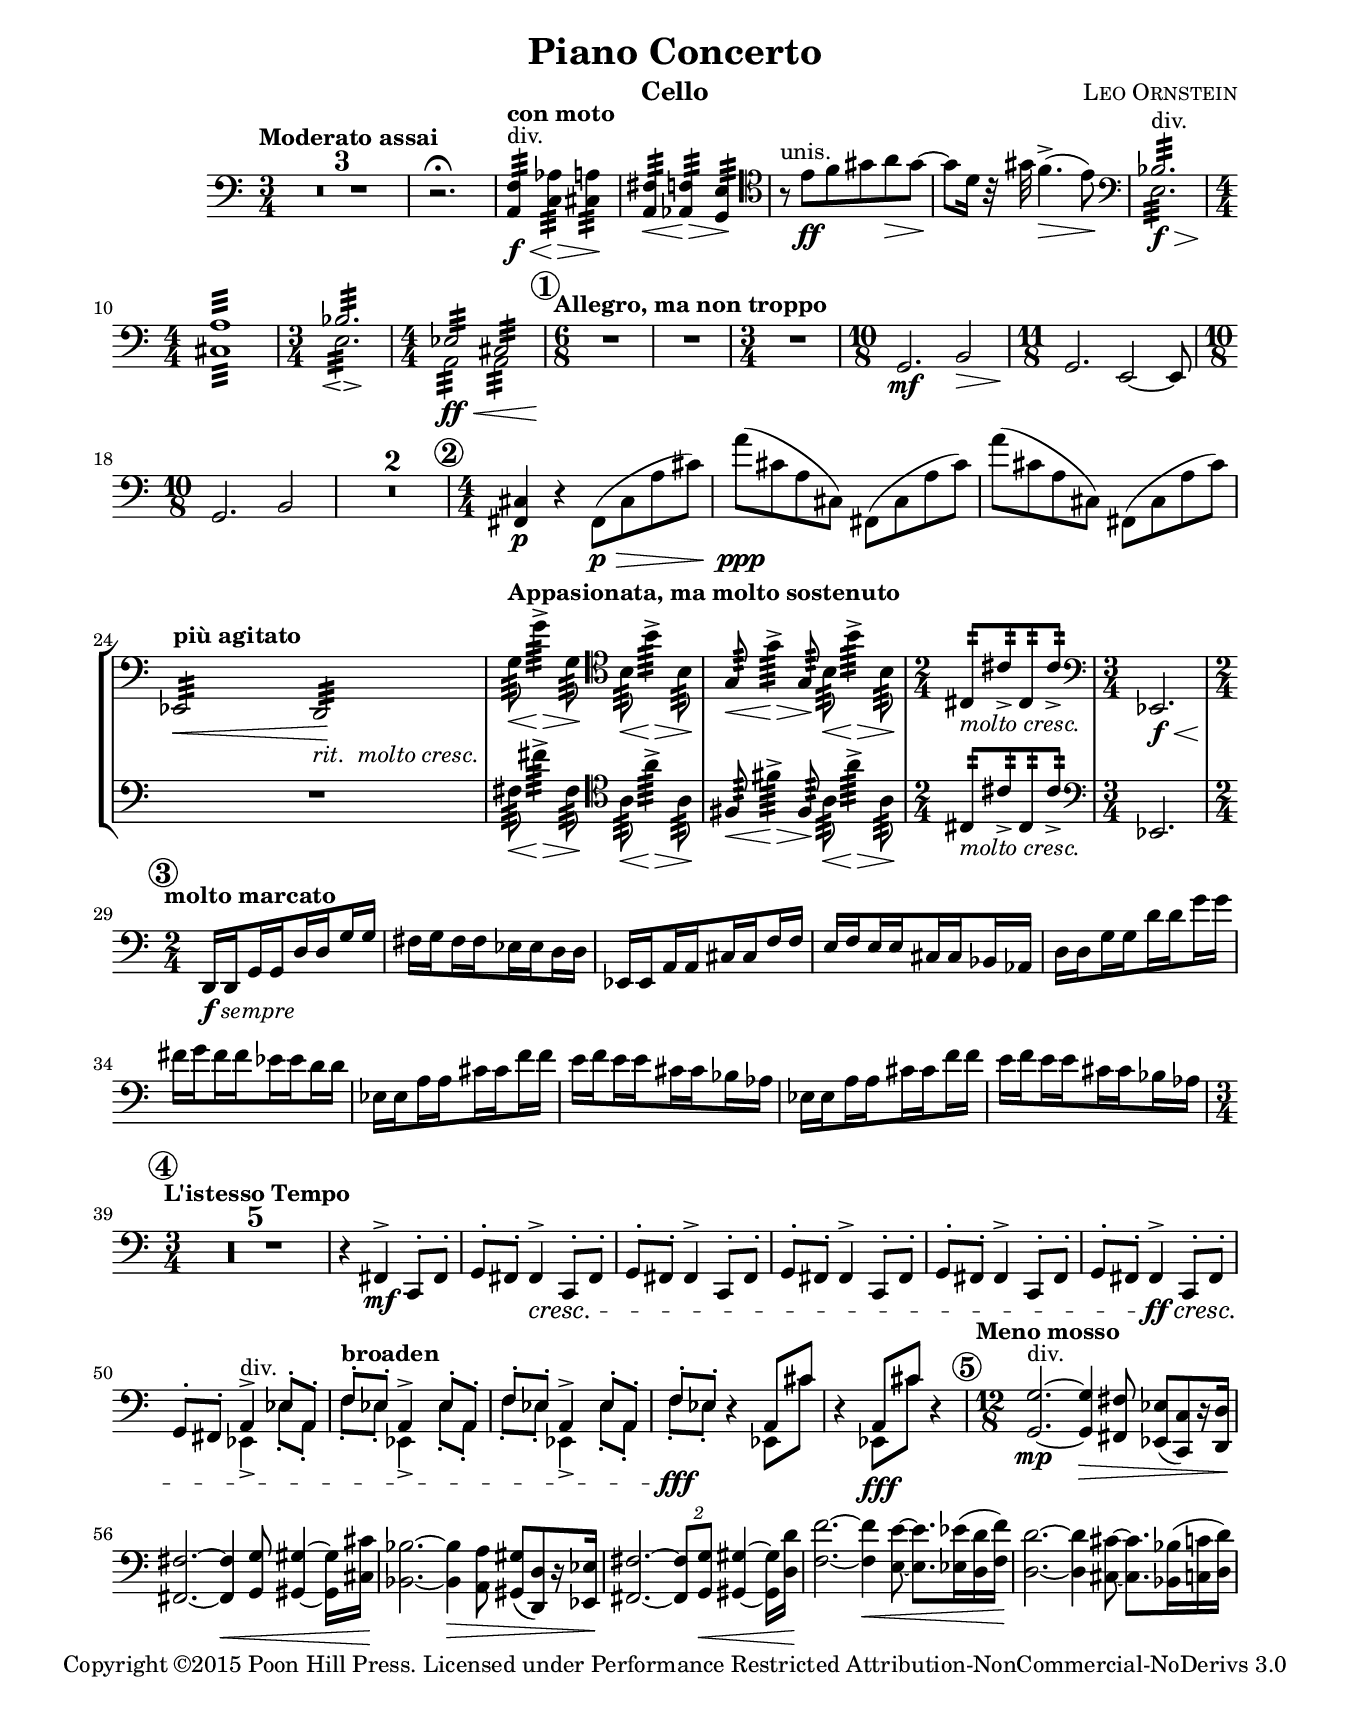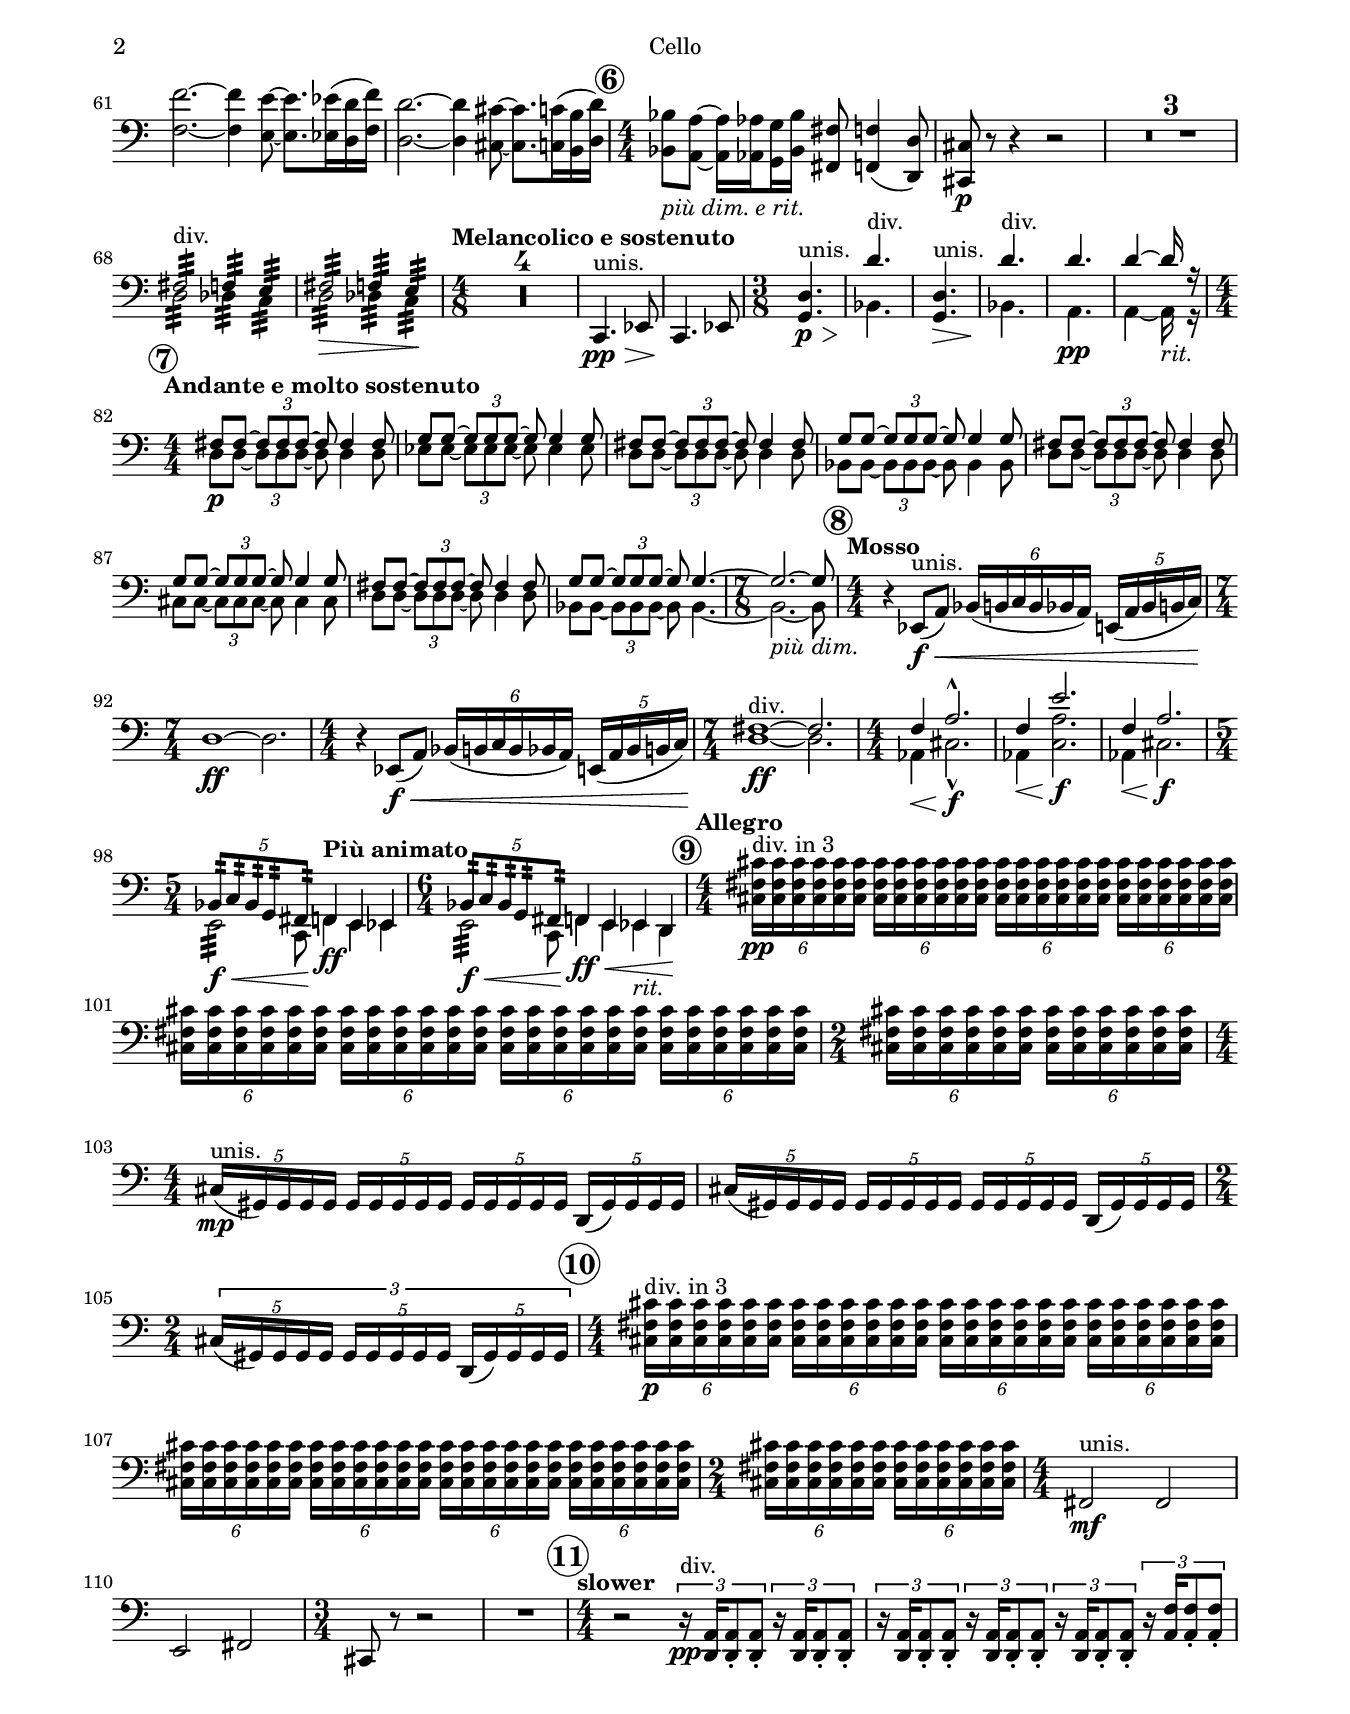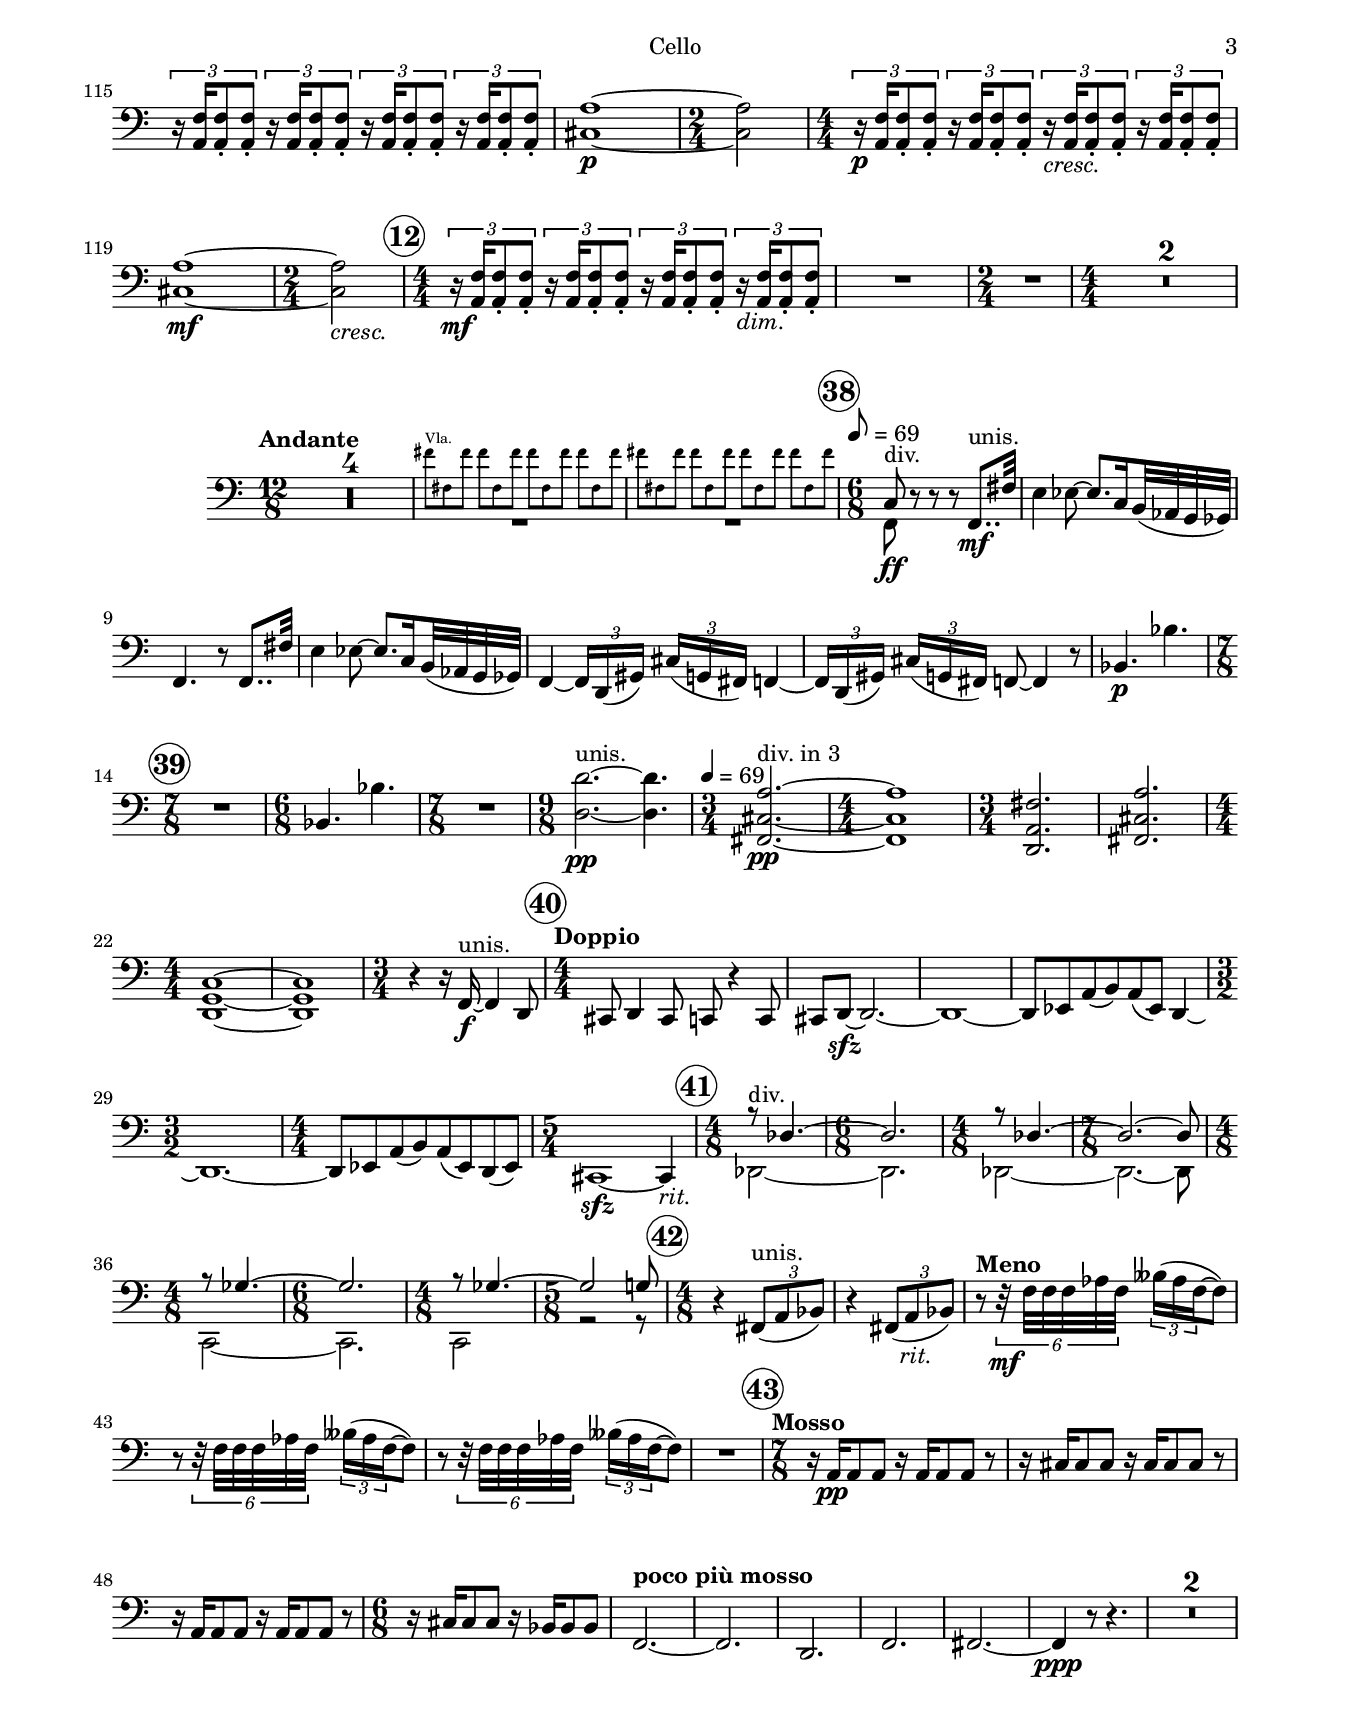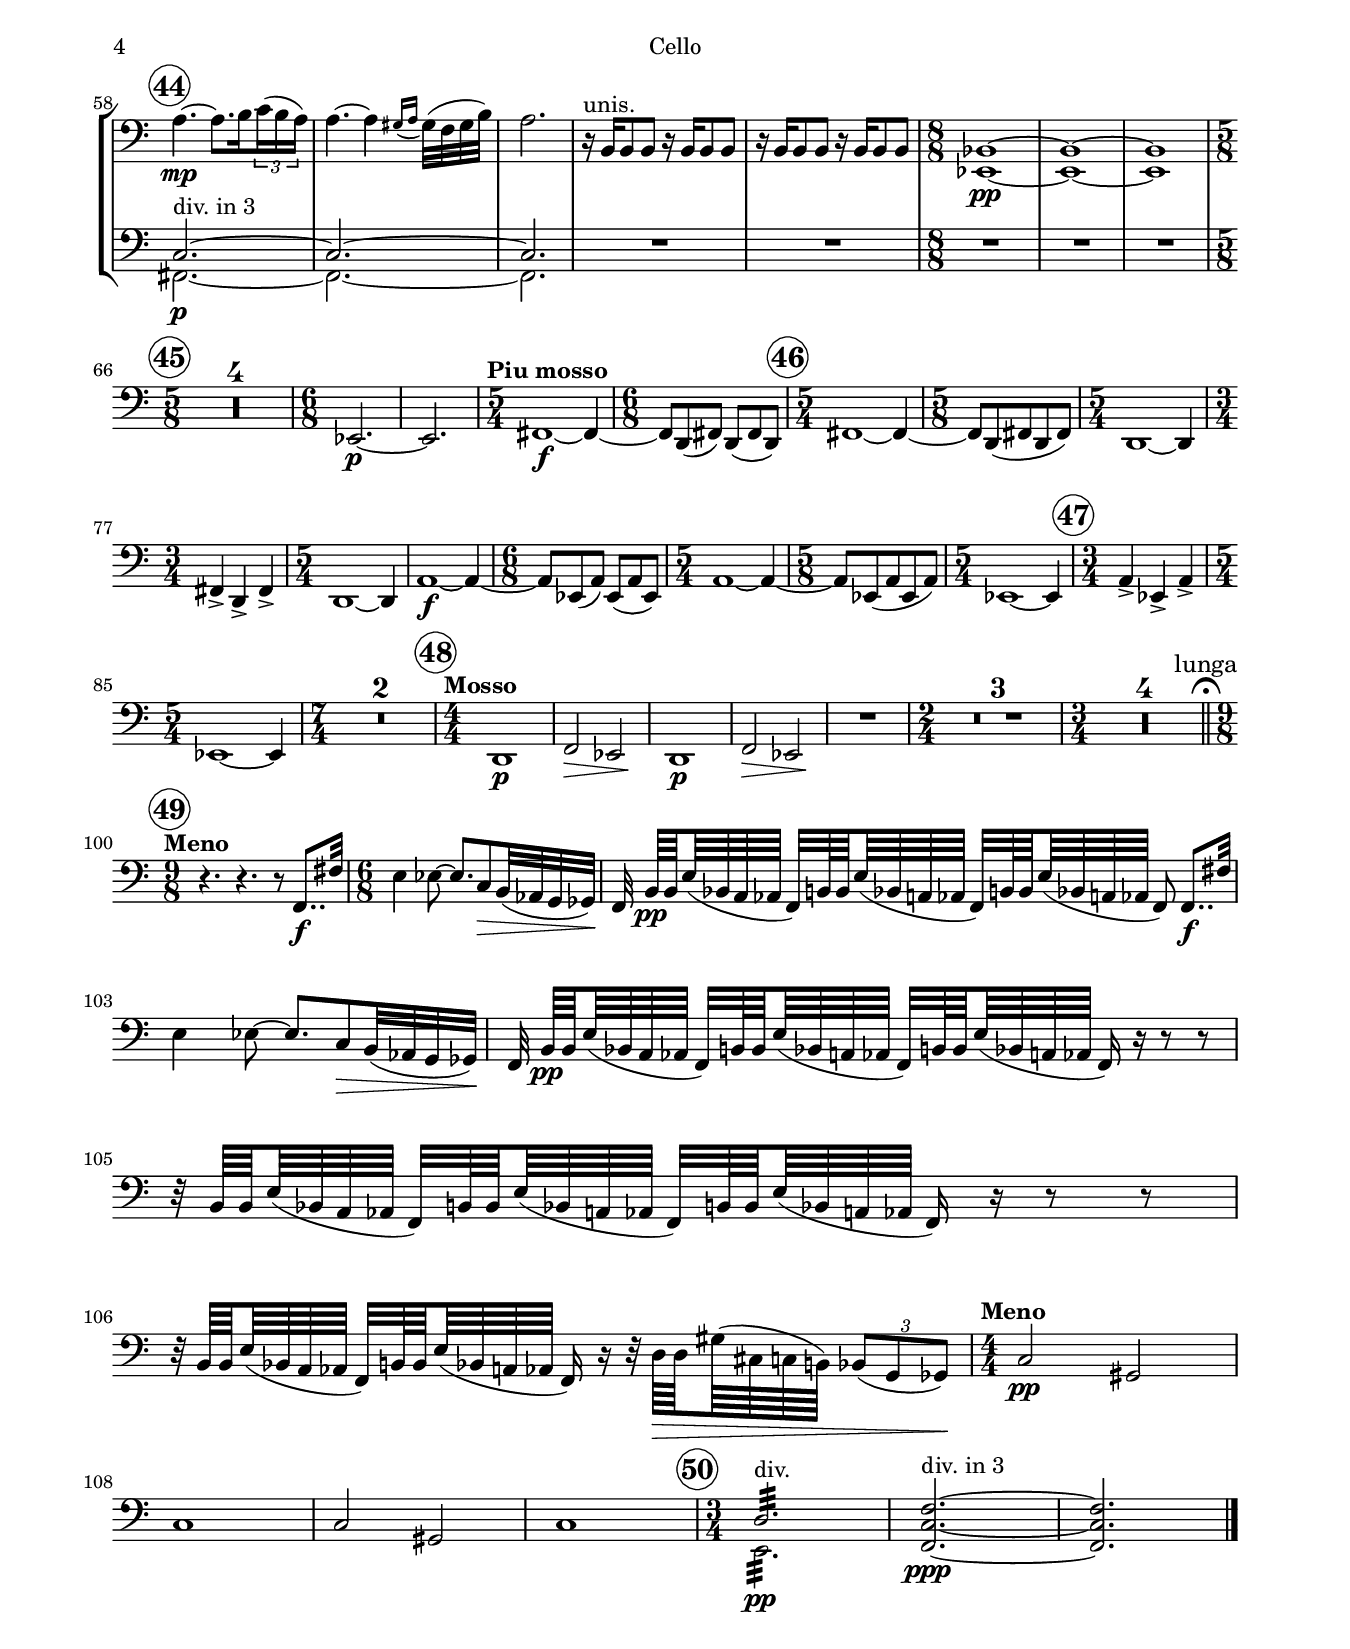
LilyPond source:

%%% Leo Ornstein - Piano Concerto (S824)
%%%
%%% Musical material Copyright (c) 2015 Poon Hill Press
%%% License: Performance Restricted Attribution-NonCommercial-NoDerivs 3.0
%%% The full text can be found in the LICENSE file with this code. It can be
%%% downloaded at https://imslp.org/wiki/Permissible_IMSLP_Licenses_(Various)

\version "2.24.0"

\include "common.ily"

instrumentName = "Cello"

%% Set the part size to U.S. standard 9"x12".
\paper {
	#(set-paper-size "arch a")
	top-margin = 0.5\in
	bottom-margin = 0.5\in
	left-margin = 0.75\in
	right-margin = 0.75\in
}

\header {
	title = \hdrTitle
	composer = \hdrComposer
	instrument = \instrumentName
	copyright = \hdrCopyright
}

%%% First movement

\include "mvmt1/I-common.ily"
%% Cello/Bass

%%% Section AA - mm. 1-4
%%% Tacet

%%% Section AB - mm. 5-12

%% FIXME: Dynamic hairpins in m. 11 in both cello and bass?

Cello_mvmt_I_AB_AC = \relative c {
	\tempo "con moto"
	<< { f4:32^\Div_mark aes:32 a:32 fis:32 f:32 e:32 } { a,:32\f\< c:32\!\> cis:32\! a:32\< aes:32\!\> g:32\! } >>
	\clef tenor
	r8^\Unis_mark e''8\ff f gis a\> gis\!~
	gis d16 r32 gis f4.->\> ( e8)\!
	\clef bass
	<<
		\new Voice {
			\voiceOne bes2.:32^\Div_mark \time 4/4 a1:32 \time 3/4 bes2.:32 \time 4/4 ees,2:32 cis2:32
			\mark #1 \tempo "Allegro, ma non troppo" \time 6/8 \override MultiMeasureRest.staff-position = #0 R2.*2 \revert MultiMeasureRest.staff-position
		}
		\new Voice {
			\voiceTwo e2.:32\f\> \time 4/4 cis1:32\! \time 3/4 e2.:32\espressivo \time 4/4 a,2:32\ff\< a2:32
			\mark #1 \tempo "Allegro, ma non troppo" \time 6/8 s2.\! s2.
		}
	>>
	%% Have to manually put NULL_I_AC here to place a crescendo stop.
	\time 3/4 R2.
}

Bass_mvmt_I_AB_AC  = \relative c {
	\tempo "con moto"
	d4:32\f\< f:32\!\> fis:32\!
	d:32\< cis:32\!\> c:32\!
	<<
		\new Voice {
			\voiceOne
			cis'2.:32^\Div_mark
			bes:32
			g:32\f\>
			\time 4/4
			fis1:32\!^\Unis_mark
			\time 3/4
			g2.:32^\Div_mark
		}
		\new Voice {
			\voiceTwo
			fis2.:32
			bes,:32
			c:32
			s1
			c2.:32\espressivo
		}
	>>
	\time 4/4
	ees2:32\ff\<^\Unis_mark a,:32
	%% Have to manually put NULL_I_AC here to place a crescendo stop.
	\mark #1 \tempo "Allegro, ma non troppo" \time 6/8 R2.*2\! \time 3/4 R2.
}

%%% Section AD = mm. 16-20

%% EDIT: Should I copy bass dynamics into cello part?

Cello_mvmt_I_AD = \relative c {
	\time 10/8
	g2.\mf b2\>
	\time 11/8
	g2.\! e2~ e8
	\time 10/8
	g2. b2
	R1*10/8*2
}

Bass_mvmt_I_AD = \relative c {
	\time 10/8
	c2.\mf e2\>
	\time 11/8
	c2.\!\espressivo a2~\> a8
	\time 10/8
	c2.\! e2
	R1*10/8*2
}

%%% Section AE = mm. 21-24

%% FIXME: m. 24 crescendo needs to go to the end of the bar. And maybe figure out a proper way
%%        to squeeze that "rit molto cresc" in that's less ugly?

Cello_mvmt_I_AE = \relative c, {
	\mark #2
	\time 4/4
	<fis cis'>4\p r4 fis8(\p\> cis' a' cis)
	a'(\!\ppp cis, a cis,) fis,( cis' a' cis)
	a'( cis, a cis,) fis,( cis' a' cis)
	\tempo "più agitato"
	\tag #'Part \textLengthOn ees,,2:32\< d2:32\!_\markup { \italic "rit.  molto cresc." } \tag #'Part \textLengthOff
}

% Cello divisi requires one earlier bar in score than in part.

Cello_divisi_II_mvmt_I_AE = \relative c, {
	\tag #'Part \NULL_I_AE
	\tag #'Score {
		\mark #2
		\time 4/4
		R1*3
		\tempo "più agitato"
		ees2:32\< d2:32\!_\markup { \italic "rit.  molto cresc." }
	}
}

Bass_mvmt_I_AE = \relative c, {
	\mark #2
	\time 4/4
	fis4\p r4 r2
	R1*2
	\tempo "più agitato"
	\tag #'Part \textLengthOn ees2:32\< d2:32\!_\markup { \italic "rit.  molto cresc." } \tag #'Part \textLengthOff
}

%%% Section AF - mm. 25-28

Cello_mvmt_I_AF = \relative c' {
	\tag #'Part \once \override Score.MetronomeMark.padding = #3
	\tempo "Appasionata, ma molto sostenuto"
	g8:64\< g'4:64->\!\> g,8:64\! \clef tenor b8:64\< b'4:64->\!\> b,8:64\!
	g8:64\< g'4:64->\!\> g,8:64\! b8:64\< b'4:64->\!\> b,8:64\!
	\time 2/4
	cis,8:32[_\markup { \italic "molto cresc." } cis'8:32-> cis,8:32 cis'8:32]->
	\time 3/4
	\clef bass
	ees,,2.\f\<
}

% Cello divisi requires one more bar in part than in score.

Cello_divisi_II_mvmt_I_AF = \relative c {
	fis8:64\< fis'4:64->\!\> fis,8:64\! \clef tenor a8:64\< a'4:64->\!\> a,8:64\!
	fis8:64\< fis'4:64->\!\> fis,8:64\! a8:64\< a'4:64->\!\> a,8:64\!
	\time 2/4
	cis,8:32[_\markup { \italic "molto cresc." } cis'8:32-> cis,8:32 cis'8:32]->
	\time 3/4
	\clef bass
	\tag #'Part { ees,,2. } \tag #'Score { R2. }
}

Bass_mvmt_I_AF = \relative c' {
	\tempo "Appasionata, ma molto sostenuto"
	<<
		\new Voice {
			\voiceOne
			g2^\Div_mark a2
			g a
			\time 2/4
			a4 fis
		}
		\new Voice {
			\voiceTwo
			c2\mf\< ees\!\>
			c\!\< ees\!\>
			\time 2/4
			a,4\!_\markup { \italic "molto cresc." } fis
		}
	>>
	\time 3/4
	\tempo "Allegro"
	ees2.^\Unis_mark\<
}

%%% Section AG = mm. 29-38 (Rehersal 3)

Cello_mvmt_I_AG = \relative c, {
	\mark #3
	\time 2/4
	\tempo "molto marcato"
	d16\![_\markup { \dynamic f \italic "sempre" } \beamCutR d \beamCutL g \beamCutR g \beamCutL d' \beamCutR d \beamCutL g g]
	fis16[ \beamCutR g \beamCutL fis \beamCutR fis \beamCutL ees \beamCutR ees \beamCutL d d]
	ees,16[ \beamCutR ees \beamCutL a \beamCutR a \beamCutL cis \beamCutR cis \beamCutL f f]
	e16[ \beamCutR f \beamCutL e \beamCutR e \beamCutL cis \beamCutR cis \beamCutL bes aes]
	d16[ \beamCutR d \beamCutL g \beamCutR g \beamCutL d' \beamCutR d \beamCutL g g]
	fis16[ \beamCutR g \beamCutL fis \beamCutR fis \beamCutL ees \beamCutR ees \beamCutL d d]
	\repeat unfold 2 {
		ees,16[ \beamCutR ees \beamCutL a \beamCutR a \beamCutL cis \beamCutR cis \beamCutL f f]
		e16[ \beamCutR f \beamCutL e \beamCutR e \beamCutL cis \beamCutR cis \beamCutL bes aes]
	}
}

Bass_mvmt_I_AG = \relative c, {
	\mark #3
	\time 2/4
	\tempo "molto marcato"
	d2\!_\markup { \dynamic f \italic "sempre" }~
	d
	ees~
	ees
	d~
	d
	ees~
	ees
	ees~
	ees
}

%%% Section AH = mm. 39-54 (Rehersal 4)

%%% WORKAROUND: There's only a bit of divisi material here, but I can't start a
%%%             crescendo in a single-voice context and end it inside a split one.

Cello_mvmt_I_AH = \relative c, {
	\mark #4
	\time 3/4
	\tempo "L'istesso Tempo"
	R2.*5
	r4
	<<
		\new Voice {
			\voiceOne
				fis->\mf c8-. fis-.
			g-. fis-. fis4->\cresc c8-. fis-.
			\repeat unfold 3 { g-. fis-. fis4-> c8-. fis-. }
			g-. fis-. fis4->\ff\!\cresc c8-. fis-.
			g-. fis-.
				a4->^\Div_mark ees'8-. a,-.
			\tempo "broaden"
			\repeat unfold 2 { f'-. ees-. a,4-> ees'8-. a,-. }
			f'-.[\fff ees-.]
		}
		\new Voice {
			\voiceTwo
				s2
			s2.*5
			s4
				ees,4-> ees'8-. a,-.
			\tempo "broaden"
			\repeat unfold 2 { f'-. ees-. ees,4-> ees'8-. a,-. }
			f'-.[ ees-.]
		}
	>>
	r4
	<<
		\new Voice {
			\voiceOne
			a,8[ cis']
		}
		\new Voice {
			\voiceTwo
			ees,,[ cis'']
		}
	>>
	r4
	<<
		\new Voice {
			\voiceOne
			a,8[ cis']
		}
		\new Voice {
			\voiceTwo
			ees,,[\fff cis'']
		}
	>>
	r4
}

Bass_mvmt_I_AH = \relative c {
	\mark #4
	\time 3/4
	\tempo "L'istesso Tempo"
	R2.*5
	r4 c->\mf fis,8-. c'-.
	des-. c-. c4->\cresc fis,8-. c'-.
	\repeat unfold 3 { des-. c-. c4-> fis,8-. c'-. }
	des-. c-. c4->\ff\cresc fis,8-. c'-.
	des-. c-. a4->
	<<
		\new Voice {
			\voiceOne
				a'8-. a,-.
			\tempo "broaden"
			\repeat unfold 2 { f'-. ees-. a,4-> a'8-. a,-. }
		}
		\new Voice {
			\voiceTwo
				ees'8-. a,-.
			\tempo "broaden"
			\repeat unfold 2 { f'-. ees-. a,4-> ees'8-. a,-. }
		}
	>>
	f'-.\fff^\Unis_mark ees-. r4 a,
	r4 a8\fff cis' r4
}

%%% Section AI = mm. 55-62 (Rehersal 5)

%%% Not using the divisi staff here yet. May hold off on it until we get to
%%% the unison/divisi alternation in m. 76.

Cello_mvmt_I_AI = \relative c {
	\mark #5
	\tempo "Meno mosso"
	\time 4/4
	\set Staff.timeSignatureFraction = 12/8
	\scaleDurations 2/3 {
		<g g'>2.~\mp^\Div_mark <g g'>4\> <fis fis'>8 <ees ees'>([ <c c'>) r16 <d d'>]
		<fis fis'>2.~\! <fis fis'>4\< <g g'>8 <gis gis'>4~ <gis gis'>16 <cis cis'>
		<bes bes'>2.~\! <bes bes'>4\> <a a'>8 <gis gis'>[( <d d'>) r16 <ees ees'>]
		<fis fis'>2.~\! \tuplet 2/3 { <fis fis'>8 <g g'>\< } <gis gis'>4~ <gis gis'>16 <d' d'>
		<f f'>2.~\! <f f'>4\< <e e'>8~ <e e'>8. <ees ees'>16( <d d'> <f f'>)
		<d d'>2.~\! <d d'>4 <cis cis'>8~ <cis cis'>8. <bes bes'> 16( <c c'> <d d'>)
		<f f'>2.~ <f f'>4 <e e'>8~ <e e'>8. <ees ees'>16( <d d'> <f f'>)
		<d d'>2.~ <d d'>4 <cis cis'>8~ <cis cis'>8. <c c'>16( <b b'> <d d'>)
	}
	\unset Staff.timeSignatureFraction
}

Bass_mvmt_I_AI = \relative c {
	\mark #5
	\tempo "Meno mosso"
	\time 4/4
	\set Staff.timeSignatureFraction = 12/8
	\scaleDurations 2/3 {
		g2.~\mp g4\> fis8 ees([ c) r16 d]
		fis2.~\! fis4\< g8 gis4~ gis16 cis
		bes2.~\! bes4\> a8 gis[( d) r16 ees]
		fis2.~\! \tuplet 2/3 { fis8 g\< } gis4~ gis16 d'
		f2.~\! f4\> e8~ e8. ees16( d f)
		d2.~\! d4 cis8~ cis8. bes16( c d)
		f2.~ f4 e8~ e8. ees16( d f)
		d2.~ d4 cis8~ cis8. c16( b d)
	}
	\unset Staff.timeSignatureFraction
}

%%% Section AJ = mm. 63-69 (Rehersal 6)

Cello_mvmt_I_AJ = \relative c {
	\mark #6
	\time 4/4
	<bes bes'>8_\markup { \italic {più dim. e rit.} } <a a'>~ <a a'>16 \beamCutR <aes aes'> \beamCutL <g g'> <bes bes'> <fis fis'>8 <f f'>4( <d d'>8)
	<cis cis'>8\p r8 r4 r2
	R1*3
	<<
		\new Voice {
			\voiceOne
			fis'2:32^\Div_mark f4:32 e:32
			fis2:32 f4:32 e:32
		}
		\new Voice {
			\voiceTwo
			d2:32 des4:32 c:32
			d2:32\> des4:32 c:32\!
		}
	>>
}

Bass_mvmt_I_AJ = \relative c {
	\mark #6
	\time 4/4
	bes8_\markup { \italic {più dim. e rit.} } a~ a16 \beamCutR aes \beamCutL g bes fis8 f4( d8)
	<<
		\new Voice {
			\voiceOne
			cis'2~^\Div_mark \tuplet 3/2 { cis4 d f }
			\repeat unfold 5 { cis2~ \tuplet 3/2 { cis4 d f } }
		}
		\new Voice {
			\voiceTwo
			cis,2~\p\< \tuplet 3/2 { cis4 d f }
			cis2~ \tuplet 3/2 { cis4 d f }
			cis2~\!\mf \tuplet 3/2 { cis4 d f }
			cis2~ \tuplet 3/2 { cis4 d f }
			cis2~ \tuplet 3/2 { cis4 d f }
			cis2~ \tuplet 3/2 { cis4 d f }
		}
	>>
}

%%% Section AK = mm. 70-81

Cello_mvmt_I_AK = \relative c, {
	\time 4/8
	\tempo "Melancolico e sostenuto"
	R2*4
	c4.\pp\>^\Unis_mark ees8
	c4.\! ees8
	<<
		\new Voice {
			\voiceOne
			<g d'>4.\p\>^\Unis_mark
			d''\!^\Div_mark
			<g,, d'>\>^\Unis_mark
			d''\!^\Div_mark
			d\pp
			d4~ d16_\markup { \italic "rit." } r16
		}
		\new Voice {
			\voiceTwo
			s4.
			bes,
			s
			bes
			a
			a4~ a16 r16
		}
	>>
}

Bass_mvmt_I_AK = \relative c, {
	\time 4/8
	\tempo "Melancolico e sostenuto"
	<fis fis'>4.\p r8
	R2*3
	c4.^\Unis_mark ees8
	c4. ees8
	\time 3/8
	g4.
	bes
	g
	bes4~ bes16. cis32
	d4.
	d4~ d16_\markup { \italic "rit." } r16
}

%%% Section AL = mm. 82-90 (Rehersal 7)

Cello_mvmt_I_AL = \relative c {
	\mark #7
	\tempo "Andante e molto sostenuto"
	\time 4/4
	<<
		\new Voice {
			\voiceOne
			\repeat unfold 3 {
				fis8 fis~ \tuplet 3/2 { fis fis fis~ } fis fis4 fis8
				g g~ \tuplet 3/2 { g g g~ } g g4 g8
			}
			fis8 fis~ \tuplet 3/2 { fis fis fis~ } fis fis4 fis8
			g g~ \tuplet 3/2 { g g g~ } g g4.~
			\time 7/8
			g2.~ g8
		}
		\new Voice {
			\voiceTwo
			d8\p d~ \tuplet 3/2 { d d d~ } d d4 d8
			ees ees~ \tuplet 3/2 { ees ees ees~ } ees ees4 ees8
			d8 d~ \tuplet 3/2 { d d d~ } d d4 d8
			bes bes~ \tuplet 3/2 { bes bes bes~ } bes bes4 bes8
			d8 d~ \tuplet 3/2 { d d d~ } d d4 d8
			cis cis~ \tuplet 3/2 { cis cis cis~ } cis cis4 cis8
			d8 d~ \tuplet 3/2 { d d d~ } d d4 d8
			bes bes~ \tuplet 3/2 { bes bes bes~ } bes bes4.~
			\time 7/8
			bes2.~_\markup { \italic "più dim." } bes8
		}
	>>
}

Bass_mvmt_I_AL = \relative c' {
	\mark #7
	\tempo "Andante e molto sostenuto"
	\time 4/4
	<<
		\new Voice {
			\voiceOne
			\repeat unfold 3 {
				a8^\Div_mark a~ \tuplet 3/2 { a a a~ } a a4 a8
			}
			ees ees~ \tuplet 3/2 { ees ees ees~ } ees ees4 ees8
			a8 a~ \tuplet 3/2 { a a a~ } a a4 a8
			ees ees~ \tuplet 3/2 { ees ees ees~ } ees ees4 ees8
			a,8 a~ \tuplet 3/2 { a a a~ } a a4 a8
			ees' ees~ \tuplet 3/2 { ees ees ees~ } ees ees4.~
			\time 7/8
			ees2.~ ees8
		}
		\new Voice {
			\voiceTwo
			d8\p d~ \tuplet 3/2 { d d d~ } d d4 d8
			c c~ \tuplet 3/2 { c c c~ } c c4 c8
			\repeat unfold 2 {
				d8 d~ \tuplet 3/2 { d d d~ } d d4 d8
				bes bes~ \tuplet 3/2 { bes bes bes~ } bes bes4 bes8
			}
			d,8 d~ \tuplet 3/2 { d d d~ } d d4 d8
			bes' bes~ \tuplet 3/2 { bes bes bes~ } bes bes4.~
			\time 7/8
			bes2.~_\markup { \italic "più dim." } bes8
		}
	>>
}

%%% Section AM = mm. 91-99 (Rehersal 8)

%%% If I'm going to do divisi part breakup in AN, start the part breakup here.

Cello_mvmt_I_AM = \relative c, {
	\mark #8
	\tempo "Mosso"
	\time 4/4
	r4 ees8(\f\<^\Unis_mark a) \tuplet 6/4 { bes16( b c b bes a) } \tuplet 5/4 { e( a bes b c) }
	\time 7/4
	d1~\!\ff d2.
	\time 4/4
	r4 ees,8(\f\< a) \tuplet 6/4 { bes16( b c b bes a) } \tuplet 5/4 { e( a bes b c)\! }
	\time 7/4
	<<
		\new Voice {
			\voiceOne
			fis1~^\Div_mark fis2.
			\time 4/4
			f4 a2.-^
			f4 e'2.
			f,4 a2.
			\time 5/4
			\tuplet 5/4 { bes,8:32 c8:32 bes8:32 g8:32 fis8:32 } \tempo "Più animato" f4 e ees
			\time 6/4
			\tuplet 5/4 { bes'8:32 c8:32 bes8:32 g8:32 fis8:32 } f4 e ees d
		}
		\new Voice {
			\voiceTwo
			d'1~\ff d2.
			\time 4/4
			aes4\< cis2.-^\!\f
			aes4\< <c a'>2.\!\f
			aes4\< cis2.\!\f
			\time 5/4
			\override TupletBracket.bracket-visibility = ##f
			\override TupletNumber.stencil = ##f
			\tuplet 5/4 { e,2:32\f\< c8\! } \tempo "Più animato" f4\ff e ees
			\time 6/4
			\tuplet 5/4 { e2:32\f\< c8\! }f4\ff\< e ees_\markup \italic "rit." d\!
			\revert TupletBracket.bracket-visibility
			\revert TupletNumber.stencil
		}
	>>
}

Bass_mvmt_I_AM = \relative c' {
	\mark #8
	\tempo "Mosso"
	\time 4/4
	<<
		\new Voice {
			\voiceOne
			a1:32
			\time 7/4
			fis1~ fis2.
			\time 4/4
			s1^\Unis_mark
			\time 7/4
			fis1~^\Div_mark fis2.
		}
		\new Voice {
			\voiceTwo
			a,1:32\mp\<
			\time 7/4
			c1~\!\ff c2.
			\time 4/4
			a1\mp\<
			\time 7/4
			c1~\!\ff c2.
		}
	>>
	\time 4/4
	d4\<^\Unis_mark f2.-^\!\f
	d4\< f2.\!\f
	d4\< f2.\!\f
	\time 5/4
	\tuplet 5/4 { bes,8:32\f\< c8:32 bes8:32 g8:32 fis8:32\! } \tempo "Più animato" f4\ff e ees
	\time 6/4
	\tuplet 5/4 { bes'8:32\f\< c8:32 bes8:32 g8:32 fis8:32\! } f4\ff\< e ees_\markup \italic "rit." d\!
}

%%% Section AN - mm. 100-112 (Rehersal 9/10)

%%% Keeping these simple figures unified in one staff for now, but perhaps break out parts later?

Cello_mvmt_I_AN = \relative c {
	\mark #9
	\tempo "Allegro"
	\time 4/4
	\tag #'Score \slashedGrace s8
	\tuplet 6/4 { <cis fis cis'>16\pp^\DivIII_mark q q q q q }
		\repeat unfold 7 { \tuplet 6/4 { <cis fis cis'>16 q q q q q } }
	\time 2/4
	\repeat unfold 2 { \tuplet 6/4 { <cis fis cis'>16 q q q q q } }
	\time 4/4
	\tuplet 5/4 { cis(\mp^\Unis_mark gis) gis gis gis} \tuplet 5/4 { gis gis gis gis gis }
		\tuplet 5/4 { gis gis gis gis gis } \tuplet 5/4 { d( gis) gis gis gis }
	\tuplet 5/4 { cis( gis) gis gis gis} \tuplet 5/4 { gis gis gis gis gis }
		\tuplet 5/4 { gis gis gis gis gis } \tuplet 5/4 { d( gis) gis gis gis }
	\time 2/4
	\tuplet 3/2 { \tuplet 5/4 { cis([ gis) gis gis gis] }  \tuplet 5/4 { gis[ gis gis gis gis] } \tuplet 5/4 { d([ gis) gis gis gis] } }
	\mark #10
	\time 4/4
	\tuplet 6/4 { <cis fis cis'>16\p^\DivIII_mark q q q q q }
		\repeat unfold 7 { \tuplet 6/4 { <cis fis cis'>16 q q q q q } }
	\time 2/4
	\repeat unfold 2 { \tuplet 6/4 { <cis fis cis'>16 q q q q q } }
	\time 4/4
	fis,2\mf^\Unis_mark fis
	e fis
	\time 3/4
	cis8 r8 r2
	R2.
}

Bass_mvmt_I_AN = \relative c, {
	\mark #9
	\tempo "Allegro"
	\time 4/4
	\tag #'Score \slashedGrace s8
	cis8\pp r8
	<<
		\new Voice {
			\voiceOne
			fis'8^\Div_mark r8 r4 fis8 r8
			r4 fis8 r8 r4 fis8 r8
			\time 2/4
			r4 fis8 r8
			\time 4/4
			cis'8^\Pz_mark r8 r4 r4 gis8 r8
			cis8 r8 r4 r4 gis8 r8
			\time 2/4
			\tuplet 3/2 { cis8 r8 r4 gis8 r8 }
			\mark #10
			\time 4/4
			r4 fis8^\Arco_mark r8 r4 fis8 r8
			r4 fis8 r8 r4 fis8 r8
			\time 2/4
			r4 fis8 r8
		}
		\new Voice {
			\voiceTwo
			fis,8 r8 r4 fis8 r8
			r4 fis8 r8 r4 fis8 r8
			\time 2/4
			r4 fis8 r8
			\time 4/4
			gis'8\mp r8 r4 r4 d8 r8
			gis8 r8 r4 r4 d8 r8
			\time 2/4
			\override TupletBracket.bracket-visibility = ##f
			\override TupletNumber.stencil = ##f
			\tuplet 3/2 { gis8 r8 r4 d8 r8 }
			\revert TupletBracket.bracket-visibility
			\revert TupletNumber.stencil
			\mark #10
			\time 4/4
			r4\p fis,8 r8 r4 fis8 r8
			r4 fis8 r8 r4 fis8 r8
			\time 2/4
			r4 fis8 r8
		}
	>>
	\time 4/4
	fis2\mf^\Unis_mark fis
	e fis
	\time 3/4
	cis8 r8 r2
	R2.
}

%%% Section AO = mm. 113-121 (Rehersal 11/12)

Cello_mvmt_I_AO = \relative c, {
	\mark #11
	\tempo "slower"
	\time 4/4
	r2 \tuplet 3/2 { r16\pp^\Div_mark <d a'> q8-. q-. } \tuplet 3/2 { r16 <d a'> q8-. q-. }
	\repeat unfold 3 { \tuplet 3/2 { r16 <d a'> q8-. q-. } }
		\repeat unfold 5 { \tuplet 3/2 { r16 <a' f'> q8-. q-. } }
	<cis a'>1~\p
	\time 2/4
	q2
	\time 4/4
	\tuplet 3/2 { r16\p <a f'> q8-. q-. } \tuplet 3/2 { r16 <a f'> q8-. q-. }
		\tuplet 3/2 { r16_\markup \italic "cresc." <a f'> q8-. q-. } \tuplet 3/2 { r16 <a f'> q8-. q-. }
	<cis a'>1~\mf
	\time 2/4
	q2_\markup \italic "cresc."
}

Bass_mvmt_I_AO = \relative c {
	\mark #11
	\tempo "slower"
	\time 4/4
	R1
	r2 r4 \tuplet 3/2 { r16\pp d16 d8-. d-. }
	\repeat unfold 4 { \tuplet 3/2 { r16 d16 d8-. d-. } }
	f1~\p
	\time 2/4
	f2
	\time 4/4
	\tuplet 3/2 { r16\p d16 d8-. d-. } \tuplet 3/2 { r16 d16 d8-. d-. }
		\tuplet 3/2 { r16_\markup \italic "cresc." d16 d8-. d-. } \tuplet 3/2 { r16 d16 d8-. d-. }
	f1~\mf
	\time 2/4
	f2_\markup \italic "cresc."
}

%%% Section AP = mm. 121-125 (Rehersal 12)

Cello_mvmt_I_AP = \relative c {
	\mark #12
	\time 4/4
		\tuplet 3/2 { r16\mf <a f'> q8-. q-. }
		\repeat unfold 2 { \tuplet 3/2 { r16 <a f'> q8-. q-. } }
		\tuplet 3/2 { r16_\markup \italic "dim." <a f'> q8-. q-. }
	R1
	\time 2/4
	R2
	\time 4/4
	R1*2
}

Bass_mvmt_I_AP = \relative c {
	\mark #12
	\time 4/4
	\tuplet 3/2 { r16\mf d16 d8-. d-. }
		\repeat unfold 2 { \tuplet 3/2 { r16 d16 d8-. d-. } }
		\tuplet 3/2 { r16_\markup \italic "dim." d16 d8-. d-. }
	R1
	\time 2/4
	R2
	\time 4/4
	R1*2
}

%%% Final assembly

Cello_mvmt_I = { \clef bass \NULL_I_AA \Cello_mvmt_I_AB_AC \Cello_mvmt_I_AD \Cello_mvmt_I_AE \Cello_mvmt_I_AF \Cello_mvmt_I_AG \Cello_mvmt_I_AH
		\Cello_mvmt_I_AI \Cello_mvmt_I_AJ \Cello_mvmt_I_AK \Cello_mvmt_I_AL \Cello_mvmt_I_AM \Cello_mvmt_I_AN \Cello_mvmt_I_AO \Cello_mvmt_I_AP }
Cello_divisi_II_mvmt_I = { \clef bass \NULL_I_AA \NULL_I_AB \NULL_I_AC \NULL_I_AD \Cello_divisi_II_mvmt_I_AE \Cello_divisi_II_mvmt_I_AF
		\NULL_I_AG \NULL_I_AH \NULL_I_AI \NULL_I_AJ \NULL_I_AK \NULL_I_AL \NULL_I_AM \NULL_I_AN \NULL_I_AO \NULL_I_AP }

Bass_mvmt_I = { \clef bass \NULL_I_AA \Bass_mvmt_I_AB_AC \Bass_mvmt_I_AD \Bass_mvmt_I_AE \Bass_mvmt_I_AF \Bass_mvmt_I_AG \Bass_mvmt_I_AH
		\Bass_mvmt_I_AI \Bass_mvmt_I_AJ \Bass_mvmt_I_AK \Bass_mvmt_I_AL \Bass_mvmt_I_AM \Bass_mvmt_I_AN \Bass_mvmt_I_AO \Bass_mvmt_I_AP }


\score {
	\new StaffGroup <<
		\new Staff \compressMMRests \keepWithTag #'Part { \markLengthOn \Cello_mvmt_I }
		\new Staff \with { \RemoveAllEmptyStaves } \compressMMRests \keepWithTag #'Part \Cello_divisi_II_mvmt_I
	>>
	\layout {
	\context {
		\Score
			rehearsalMarkFormatter = #format-mark-circle-numbers
			\numericTimeSignature
	}
  }
}

%%% Second movement

\include "mvmt2/II-common.ily"
%%% Leo Ornstein - Piano Concerto (S824)
%%%
%%% Musical material Copyright (c) 2015 Poon Hill Press
%%% License: Performance Restricted Attribution-NonCommercial-NoDerivs 3.0
%%% The full text can be found in the LICENSE file with this code. It can be
%%% downloaded at https://imslp.org/wiki/Permissible_IMSLP_Licenses_(Various)

%%% II-orch-10-cello-bass.ily: Cello and Bass

%%% Section AA = mm. 1-6
%%% Tacet, cues only

Cello_Bass_cues_mvmt_II_AA = \relative c' {
	\tag #'Score \NULL_II_AA
	\tag #'Part {
		\tempo "Andante"
		\time 12/8
		R1.*4
		<<
			\new CueVoice {
				\voiceTwo
				fis8^"Vla." fis, fis'
					\repeat unfold 7 { fis fis, fis' }
			}
			\new Voice {
				\voiceFour
				R1.*2
			}
		>>
	}
}

%%% Section AB = mm. 7-12 (Rehearsal 38)

Cello_mvmt_II_AB = \relative c {
	\mark #38
	\tempo 8 = 69
	\time 6/8
	<<
		\new Voice {
			\voiceOne c8^\Div_mark d\rest d\rest
		}
		\new Voice {
			\voiceTwo f,8\ff s8 s8
		}
	>>
	%% Cut and paste from the upper strings.
		r8 f8..\mf^\Unis_mark fis'32
	e4 ees8~ ees8. \set stemLeftBeamCount = #2 \beamCutR c16 \beamCutL b32( aes g ges)
	f4. r8 f8.. fis'32
	e4 ees8~ ees8. \set stemLeftBeamCount = #2 \beamCutR c16 \beamCutL b32( aes g ges)
	f4~ \tuplet 3/2 8 { f16 d( gis) cis( g fis) } f4~
	\tuplet 3/2 8 { f16[ d( gis)] cis([ g fis)] } f8~ f4 r8
}

Bass_mvmt_II_AB = \relative c, {
	\mark #38
	\tempo 8 = 69
	\time 6/8
	f8\ff r8 r8 r4.
	r16 fis''64(\pp\< ees d des)\! c4~-> c16 b64(\> aes g ges)\! f4
	\repeat unfold 2 { r16 fis'64(\< ees d des)\! c4~-> c16 b64(\> aes g ges)\! f4 }
	\repeat unfold 3 { r16 fis'64([\< ees d des)]\! c16 \beamCutL b64(\> aes g ges)\! f4 }
}

%%% Section AC = mm. 13-17 (Rehearsal ~39)

Cello_mvmt_II_AC = \relative c {
	bes4.\p bes'
	\mark #39
	\time 7/8
	R1*7/8
	\time 6/8
	bes,4. bes'
	\time 7/8
	R1*7/8
	\time 9/8
	\tag #'Score \grace s8
	<d, d'>2.~\pp^\Unis_mark q4.
}

Bass_mvmt_II_AC = \relative c {
	d4.\p d'
	\mark #39
	\time 7/8
	R1*7/8
	\time 6/8
	d,4. d'
	\time 7/8
	R1*7/8
	\time 9/8
	\tag #'Score \grace s8
	bes,2.~\pp bes4.
}

%%% Section AD = mm. 18-24

Cello_mvmt_II_AD = \relative c, {
	\tempo 4 = 69
	\time 3/4
	<fis cis' a'>2.~\pp^\DivIII_mark
	\time 4/4
	q1
	\time 3/4
	<d a' fis'>2.
	<fis cis' a'>2.
	\time 4/4
	<d g c>1~
	q1
	\time 3/4
	r4 r16 f16~\f^\Unis_mark f4 d8
}

Bass_mvmt_II_AD = \relative c, {
	\tempo 4 = 69
	\time 3/4
	fis2.~\pp
	\time 4/4
	fis1
	\time 3/4
	d2.
	fis2.
	\time 4/4
	d1~
	d1
	\time 3/4
	r4 r16 f16~\f f4 d8
}

%%% Section AE = mm. 25-31 (Rehearsal 40)

Cello_mvmt_II_AE = \relative c, {
	\mark #40
	\tempo "Doppio"
	\time 4/4
	cis8 d4 cis8 c r4 c8
	cis d~\sfz d2.~
	d1~
	d8[ ees a( b) a( ees)] d4~
	\time 3/2
	d1.~
	\time 4/4
	d8[ ees a( b) a( ees) d( ees])
	\time 5/4
	cis1~\sfz cis4_\markup \italic "rit."
}

Bass_mvmt_II_AE = \relative c, {
	\mark #40
	\tempo "Doppio"
	\time 4/4
	cis8 d4 cis8 c a'4 c,8
	cis d~\sfz d2.~
	d1~
	d8[ ees a( b) a( ees)] d4~
	\time 3/2
	d1.~
	\time 4/4
	d8[ ees a( b) a( ees) d( ees])
	\time 5/4
	cis1~\sfz cis4_\markup \italic "rit."
}

%%% Section AF = mm. 32-39 (Rehearsal 41)

Cello_mvmt_II_AF = \relative c {
	\mark #41
	\time 4/8
	\tag #'Score \grace s8
	<<
		\new Voice {
			\voiceOne
			r8^\Div_mark des4.~
			\time 6/8
			des2.
			\time 4/8
			r8 des4.~
			\time 7/8
			des2.~ des8
			\time 4/8
			r8 ges4.~
			\time 6/8
			ges2.
			\time 4/8
			r8 ges4.~
			\time 5/8
			ges2 g8
		}
		\new Voice {
			\voiceTwo
			des,2~
			\time 6/8
			des2.
			\time 4/8
			des2~
			\time 7/8
			des2.~ des8
			\time 4/8
			c2~
			\time 6/8
			c2.
			\time 4/8
			c2
			\time 4/8
			r2 r8
		}
	>>
}

Bass_mvmt_II_AF = \relative c, {
	\mark #41
	\time 4/8
	\tag #'Score \grace s8
	des2~\f
	\time 6/8
	des2.
	\time 4/8
	des2~
	\time 7/8
	des2.~ des8
	\time 4/8
	c2~
	\time 6/8
	c2.
	\time 4/8
	c2\>
	\time 5/8
	r4\!
	<<
		\new Voice {
			\voiceOne
			ees'4^\Div_mark ees8
		}
		\new Voice {
			\voiceTwo
			ees,4 ees8
		}
	>>
}

%%% Section AG = mm. 40-45 (Rehearsal 42)

Cello_mvmt_II_AG = \relative c, {
	\mark #42
	\time 4/8
	r4 \tuplet 3/2 { fis8(^\Unis_mark a bes) }
	r4 \after 16 _\markup \italic "rit." \tuplet 3/2 { fis8( a bes) }
	\tempo "Meno"
	r8 \tuplet 6/4 { r32\mf f' f f aes f } \tuplet 3/2 { beses16( aes f~ } f8)
	\repeat unfold 2 { r8 \tuplet 6/4 { r32 f f f aes f } \tuplet 3/2 { beses16( aes f~ } f8) }
	R2
}

Bass_mvmt_II_AG = \relative c {
	\mark #42
	\time 4/8
	bes4^\Unis_mark \tuplet 3/2 { fis8( a bes) }
	bes4 \after 16 _\markup \italic "rit." \tuplet 3/2 { fis8( a bes) }
	\tempo "Meno"
	d2
	f
	d
	f
}

%%% Section AH = mm. 46-49 (Rehearsal 43)

Cello_mvmt_II_AH = \relative c {
	\mark #43
	\tempo "Mosso"
	\time 7/8
	r16 a[\pp a8 a] r16 a[ a8 a] r8
	r16 cis[ cis8 cis] r16 cis[ cis8 cis] r8
	r16 a[ a8 a] r16 a[ a8 a] r8
	\time 6/8
	r16 cis[ cis8 cis] r16 bes[ bes8 bes]
}

Bass_mvmt_II_AH = \relative c {
	\mark #43
	\tempo "Mosso"
	\time 7/8
	r16 d[\pp d8 d] r16 d[ d8 d] r8
	r16 fis[ fis8 fis] r16 fis[ fis8 fis] r8
	r16 d[ d8 d] r16 d[ d8 d] r8
	\time 6/8
	r16 fis[ fis8 fis] r16 bes,[ bes8 bes]
}

%%% Section AI = mm. 50-55

Cello_mvmt_II_AI = \relative c, {
	\tempo "poco più mosso"
	f2.~
	f2.
	d2.
	f2.
	fis2.~
	fis4\ppp r8 r4.
}

Bass_mvmt_II_AI = \relative c, {
	\tempo "poco più mosso"
	f2.~
	f2.
	d2.
	f2.
	c'2.~
	c4\ppp r8 r4.
}

%%% Section AJ = mm. 56-65 (Rehearsal ~44)

Cello_mvmt_II_AJ = \relative c' {
	R2.*2
	\mark #44
	a4.~\mp a8. \set stemLeftBeamCount = #2 \beamCutR b16 \tuplet 3/2 { \beamCutL c( b a) }
	a4.~ a4 \acciaccatura { gis16 a } gis32( f gis b)
	a2.
	r16^\Unis_mark b, b8 b
		\repeat unfold 3 { r16 b b8 b }
	\time 8/8
	<ees, bes'>1~\pp
	q1~
	q1
}

Cello_divisi_II_mvmt_II_AJ = \relative c {
	R2.*2
	\mark #44
	<<
		\new Voice {
			\voiceOne
			c2.~^\DivIII_mark
			c2.~
			c2.
		}
		\new Voice {
			\voiceTwo
			fis,2.~\p
			fis2.~
			fis2.
		}
	>>
	R2.*2
	\time 8/8
	R1*3
}

Bass_mvmt_II_AJ = \relative c {
	R2.*2
	\mark #44
	c2.\p~
	c2.
	c2.
	r16 e\pp e8 e
		\repeat unfold 3 { r16 e e8 e }
	\time 8/8
	ees,1~\pp
	ees1~
	ees1
}

%%% Section AK = mm. 66-71 (Rehearsal 45)

Cello_Bass_mvmt_II_AK = \relative c, {
	\mark #45
	\time 5/8
	R1*5/8*4
	\time 6/8
	ees2.~\p
	ees2.
}

%%% Section AL = mm. 72-78 (Rehearsal ~46)

Cello_Bass_mvmt_II_AL = \relative c, {
	\tempo "Piu mosso"
	\time 5/4
	fis1~\f fis4~
	\time 6/8
	fis8 d( fis) d( fis d)
	\mark #46
	\time 5/4
	fis1~ fis4~
	\time 5/8
	fis8[ d( fis d fis)]
	\time 5/4
	d1~ d4
	\time 3/4
	fis4-> d-> fis->
	\time 5/4
	d1~ d4
}

%%% Section AM = mm. 79-87 (Rehearsal ~47)

Cello_mvmt_II_AM = \relative c {
	a1~\f a4~
	\time 6/8
	a8 ees( a) ees( a ees)
	\time 5/4
	a1~ a4~
	\time 5/8
	a8[ ees( a ees a)]
	\time 5/4
	ees1~ ees4
	\mark #47
	\time 3/4
	a4-> ees-> a->
	\time 5/4
	ees1~ ees4
	\time 7/4
	R1*7/4*2
}

%%% Section AN = mm. 88-91 (Rehearsal 48)

Cello_mvmt_II_AN = \relative c, {
	\tempo "Mosso"
	\mark #48
	\time 4/4
	\repeat unfold 2 {
		d1\p
		f2\> \after 4 \! ees
	}
}

Bass_mvmt_II_AN = \relative c' {
	\tempo "Mosso"
	\mark #48
	\time 4/4
	\repeat unfold 2 {
		a1\p
		\after 2. \! bes\>
	}
}

%%% Section AO = mm. 92-99
%%% Tacet

%%% Section AP = mm. 100-106 (Rehersal 49)

Cello_mvmt_II_AP = \relative c, {
	\mark #49
	\tempo "Meno"
	\time 9/8
	r4. r4. r8 f8..\f fis'32
	\time 6/8
	e4 ees8~ ees8. \beamCutR c16\> \beamCutL b32( aes g ges)\!
	f32 b64[\pp \beamCutR b \beamCutL e( bes a aes]
		f32[) b64 \beamCutR b \beamCutL e( bes a aes]
		f32[) b64 \beamCutR b \beamCutL e( bes a aes]
		f8) f8..[\f fis'32]
	e4 ees8~ ees8. \beamCutR c16\> \beamCutL b32( aes g ges)\!
	f32 b64[\pp \beamCutR b \beamCutL e( bes a aes]
		f32[) b64 \beamCutR b \beamCutL e( bes a aes]
		f32[) b64 \beamCutR b \beamCutL e( bes a aes]
		f16) r16 r8 r8
	r32 b64[ \beamCutR b \beamCutL e( bes a aes]
		f32[) b64 \beamCutR b \beamCutL e( bes a aes]
		f32[) b64 \beamCutR b \beamCutL e( bes a aes]
		f16) r16 r8 r8
	r32 b64[ \beamCutR b \beamCutL e( bes a aes]
		f32[) b64 \beamCutR b \beamCutL e( bes a aes]
		f16) r16 r32 d'64[\> \beamCutR d \beamCutL gis( cis, c b]) \tuplet 3/2 { bes8( g ges)\! }
}

Bass_mvmt_II_AP = \relative c' {
	\mark #49
	\tempo "Meno"
	\time 9/8
	R1*9/8
	\time 6/8
	r16 fis64(\p\< ees d des)\! c4~-> c16 b64(\> aes g ges)\! f4
	R2.
	r16 fis'64(\< ees d des)\! c4~-> c16 b64(\> aes g ges)\! f4
	R2.*2
	r4. r32 d64[\> \beamCutR d \beamCutL gis( cis, c b]) \tuplet 3/2 { bes8( g ges)\! }
}

%%% Section AQ = mm. 107-110

Cello_mvmt_II_AQ = \relative c {
	\set Staff.timeSignatureFraction = 4/4
	\scaleDurations 3/4 {
		c2\pp gis
		c1
		c2 gis
		c1
	}
	\unset Staff.timeSignatureFraction
}

Bass_mvmt_II_AQ = \relative c {
	\set Staff.timeSignatureFraction = 4/4
	\scaleDurations 3/4 {
		f2\pp cis
		f1
		f2 cis
		f1
	}
	\unset Staff.timeSignatureFraction
}

%%% Section AR = mm. 111-113 (Rehersal 50)

Cello_mvmt_II_AR = \relative c {
	\mark #50
	\time 3/4
	<<
		\new Voice {
			\voiceOne
			d2.:32^\Div_mark
		}
		\new Voice {
			\voiceTwo
			e,2.:32\pp
		}
	>>
	<f c' f>2.~\ppp^\DivIII_mark
	q2.
	\bar "|."
}

Bass_mvmt_II_AR = \relative c, {
	\mark #50
	\time 3/4
	R2.
	f2.~\ppp
	f2.
	\bar "|."
}

%%% Final assembly

Cello_mvmt_II = { \clef bass \Cello_Bass_cues_mvmt_II_AA \Cello_mvmt_II_AB \Cello_mvmt_II_AC \Cello_mvmt_II_AD \Cello_mvmt_II_AE \Cello_mvmt_II_AF
		\Cello_mvmt_II_AG \Cello_mvmt_II_AH \Cello_mvmt_II_AI \Cello_mvmt_II_AJ \Cello_Bass_mvmt_II_AK \Cello_Bass_mvmt_II_AL \Cello_mvmt_II_AM
		\Cello_mvmt_II_AN \NULL_II_AO \Cello_mvmt_II_AP \Cello_mvmt_II_AQ \Cello_mvmt_II_AR }
Cello_divisi_II_mvmt_II = { \clef bass \NULL_II_AA \NULL_II_AB \NULL_II_AC \NULL_II_AD \NULL_II_AE \NULL_II_AF \NULL_II_AG \NULL_II_AH \NULL_II_AI
		\Cello_divisi_II_mvmt_II_AJ \NULL_II_AK \NULL_II_AL \NULL_II_AM \NULL_II_AN \NULL_II_AO_nofermata \NULL_II_AP \NULL_II_AQ \NULL_II_AR }

Bass_mvmt_II = { \clef bass \Cello_Bass_cues_mvmt_II_AA \Bass_mvmt_II_AB \Bass_mvmt_II_AC \Bass_mvmt_II_AD \Bass_mvmt_II_AE \Bass_mvmt_II_AF
		\Bass_mvmt_II_AG \Bass_mvmt_II_AH \Bass_mvmt_II_AI \Bass_mvmt_II_AJ \Cello_Bass_mvmt_II_AK \Cello_Bass_mvmt_II_AL \NULL_II_AM
		\Bass_mvmt_II_AN \NULL_II_AO \Bass_mvmt_II_AP \Bass_mvmt_II_AQ \Bass_mvmt_II_AR }


\score {
	\new StaffGroup <<
		\new Staff \compressMMRests \keepWithTag #'Part { \markLengthOn \Cello_mvmt_II }
		\new Staff \with { \RemoveAllEmptyStaves } \compressMMRests \keepWithTag #'Part \Cello_divisi_II_mvmt_II
	>>
	\layout {
	\context {
		\Score
			rehearsalMarkFormatter = #format-mark-circle-numbers
			\numericTimeSignature
	}
  }
}
